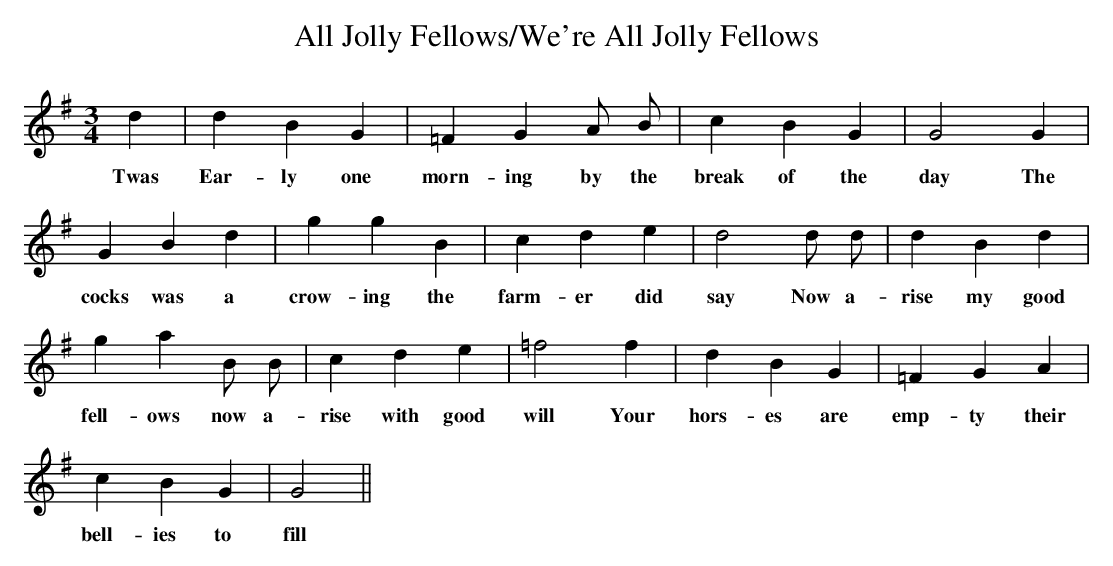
X:1
T:All Jolly Fellows/We're All Jolly Fellows
M:3/4
L:1/4
K:G
d | d B G | =F G A/ B/ | c B G | G2 G |
w:Twas Ear-ly one morn-ing by the break of the day The
G B d | g g B | c d e | d2 d/ d/ | d B d |
w:cocks was a crow-ing the farm-er did say Now a-rise my good
g a B/ B/ | c d e | =f2 f | d B G | =F G A |
w:fell-ows now a-rise with good will Your hors-es are emp-ty their
c B G | G2 ||
w:bell-ies to fill
